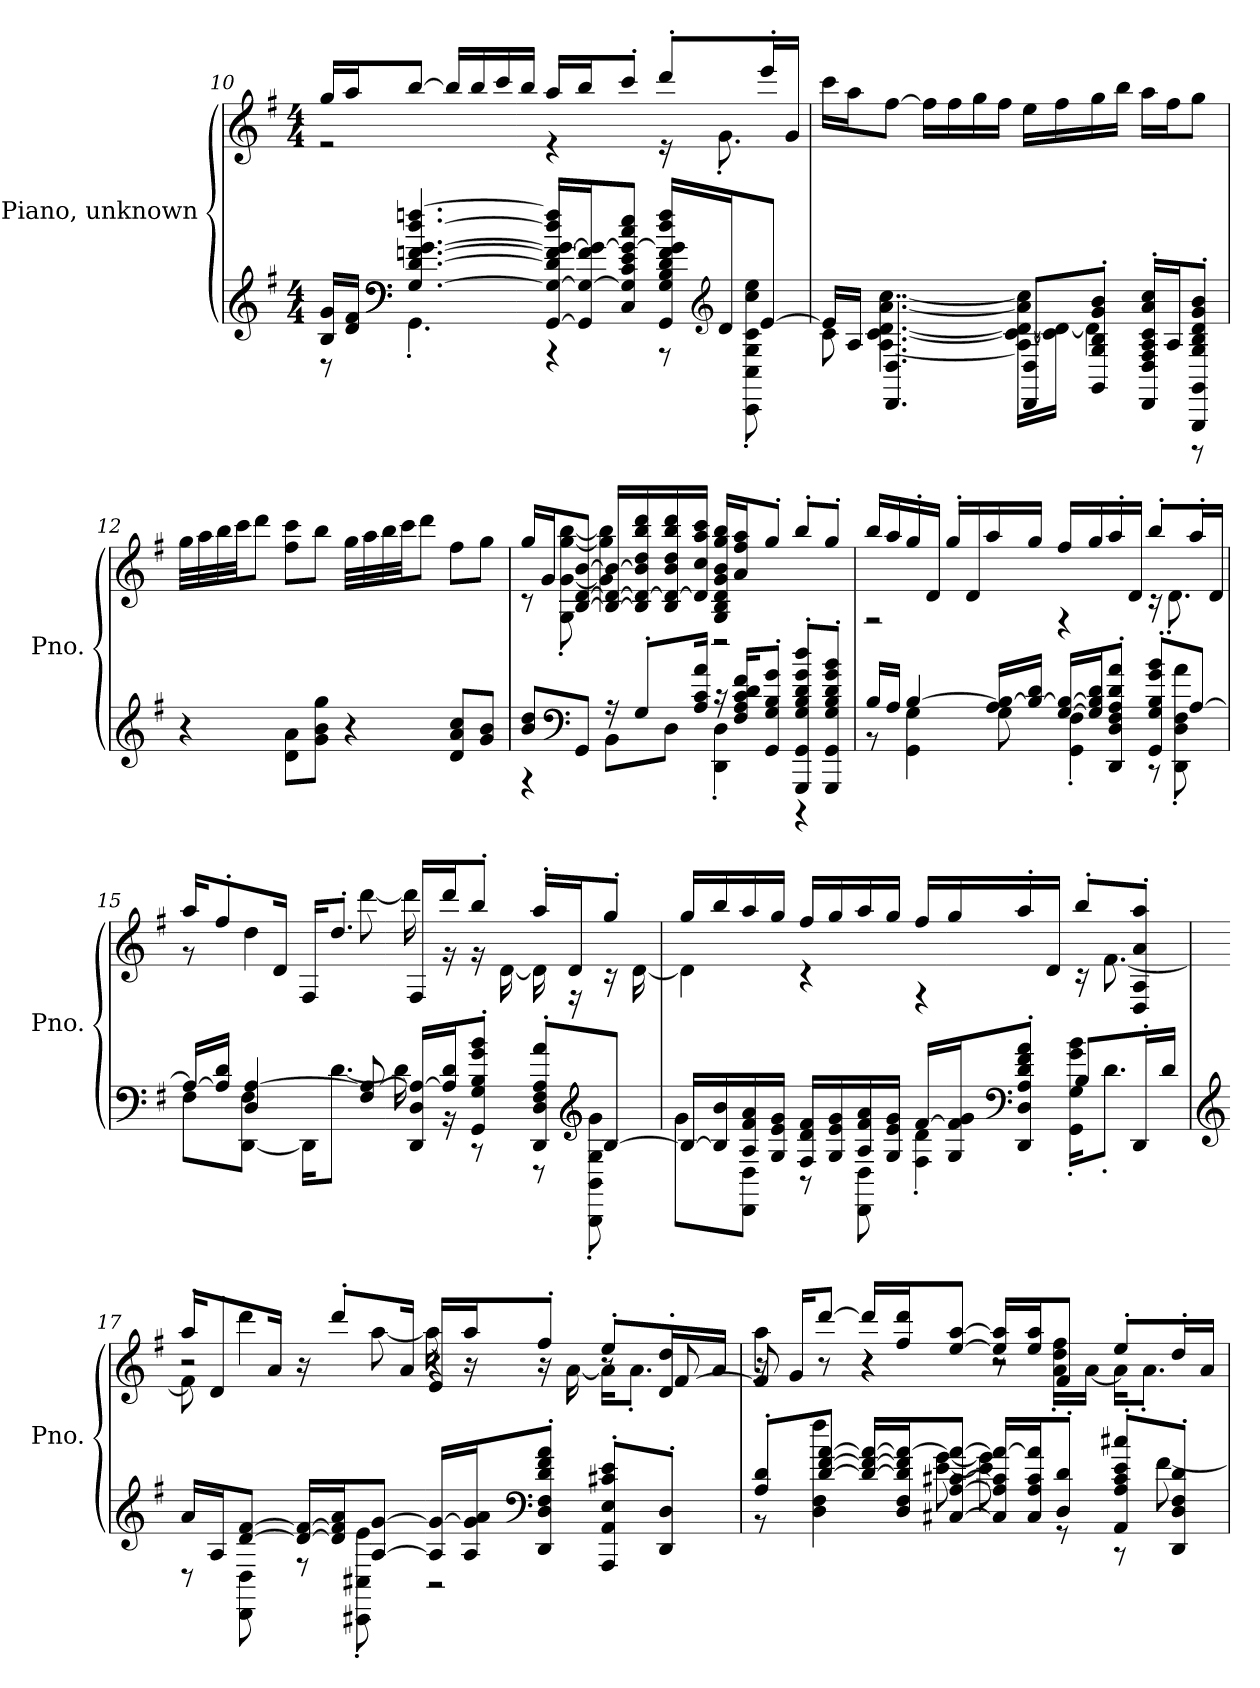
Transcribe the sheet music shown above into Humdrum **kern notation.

**kern	**kern
*part1	*part1
*staff2	*staff1
*I"Piano, unknown	*
*I'Pno.	*
!!LO:PB:g=z
*clefG2	*clefG2
*k[f#]	*k[f#]
*M4/4	*M4/4
=10	=10
*^	*^
16B/ 16g/LL	8r	16gg/LL	2r
16d/ 16f#/JJ	.	16aa/J	.
*clefF4	*	*	*
[4.G/ [4.d/ [4.fn/ [4.g/ [4.dd/ [4.ffn/	4.GG'\	[8bb/J	.
.	.	16bb/LL]	.
.	.	16bb/	.
.	.	16ccc/	.
.	.	16bb/JJ	.
[16GG/ 16G/_ 16d/] 16f/_ 16g/_ 16dd/] 16ff/]LL	4r	16aa/LL	4r
16GG/] 16G/_ 16f/] 16g/_J	.	16bb/J	.
8C/ 8G/] 8c/ 8e/ 8g/_ 8cc/ 8ee/J	.	8ccc'/J	.
16GG/ 16G/ 16B/ 16d/ 16f/ 16g/] 16dd/ 16ff/LL	8r	8ddd'/L	16r
*clefG2	*	*	*
16d/J	.	.	8.g'\
[8e/J	8CC\' 8C\' 8G\' 8c\' 8cc\' 8ee\'	16eee'/L	.
.	.	16g/JJ	.
*	*	*v	*v
=11	=11	=11
16e/LL]	8c\	16ccc\LL
16A/JJ	.	16aa\J
4.DD/' 4.D/'	[4.A\ [4.c\ [4.d\ [4.a\ [4.cc\	[8ff#\J
.	.	16ff#\LL]
.	.	16ff#\
.	.	16gg\
.	.	16ff#\JJ
8DD/ 8D/L	16A\] 16c\_ 16d\_ 16a\] 16cc\]LL	16ee\LL
.	16c\] 16d\_JJ	16ff#\
8GG/' 8G/' 8B/' 8g/' 8b/'J	4d\]	16gg\
.	.	16bb\JJ
16DD/' 16D/' 16F#/' 16A/' 16c/' 16a/' 16cc/'LL	.	16aa\LL
16A/J	.	16ff#\J
8GGG/' 8GG/' 8G/' 8B/' 8d/' 8g/' 8b/'J	8r	8gg\J
*v	*v	*
!!LO:LB:g=z
=12	=12
4r	32gg\LLL
.	32aa\
.	32bb\
.	32ccc\JJ
.	8ddd\J
8d\ 8a\L	8ff#\ 8ccc\L
8g\ 8b\ 8gg\J	8bb\J
4r	32gg\LLL
.	32aa\
.	32bb\
.	32ccc\JJ
.	8ddd\J
8d/ 8a/ 8cc/L	8ff#\L
8g/ 8b/J	8gg\J
=13	=13
*^	*^
8b/ 8dd/L	4r	16gg/LL	8r
.	.	16g/J	.
*clefF4	*	*	*
8GG/J	.	[8B/ [8d/ [8b/J	8G\' [8g\' [8gg\' [8bb\'
16r	8BB\L	16B/_ 16d/_ 16b/_LL	4g\] 4gg\] 4bb\]
8G'/L	.	16B/] 16d/_ 16b/] 16dd/ 16bb/ 16ddd/	.
.	8D\J	16B/ 16d/_ 16b/ 16dd/ 16bb/ 16ddd/	.
16A/ 16c/ 16a/Jk	.	16d/] 16cc/ 16aa/ 16ccc/JJ	.
16r	4DD\' 4D\'	16G/ 16B/ 16d/ 16g/ 16b/ 16gg/ 16bb/LL	2r
16F#/ 16A/ 16c/ 16d/ 16f#/KL	.	16a/ 16ff#/ 16aa/J	.
8GG/' 8G/' 8B/' 8g/'J	.	8gg'/J	.
8GGG/' 8GG/' 8G/' 8B/' 8d/' 8g/' 8dd/'L	4r	8bb'/L	.
8GGG/' 8GG/' 8G/' 8B/' 8d/' 8g/' 8b/'J	.	8gg'/J	.
!!LO:LB:g=z	!!
=14	=14	=14	=14
16B/LL	8r	16bb/LL	2r
16A/JJ	.	16aa/	.
[4B/	4GG\ 4G\	16gg'/	.
.	.	16d/JJ	.
.	.	16gg'/LL	.
.	.	16d/	.
16A/ 16B/_LL	8G\	16aa/	.
16B/_ 16d/JJ	.	16gg/JJ	.
[16G/ 16B/_LL	4GG\' 4F#\'	16ff#/LL	4r
16G/] 16B/] 16d/J	.	16gg/	.
8DD/' 8D/' 8F#/' 8A/' 8d/' 8a/'J	.	16aa'/	.
.	.	16d/JJ	.
8GG/' 8G/' 8B/' 8g/' 8b/'L	8r	8bb'/L	16r
.	.	.	8.d'\
[8A/J	8DD\' 8D\' 8F#\' 8a\'	16aa'/L	.
.	.	16d/JJ	.
=15	=15	=15	=15
16A/LL_	8F#\L	16aa/KL	8r
16A/] 16d/JJ	.	8ff#'/	.
4D/ [4A/	[8DD\ 8F#\J	.	4dd\
.	.	16d/Jk	.
.	16DD\KL]	16F#/KL	.
.	[8.d\J	8.dd'/J	.
8F#/ 8A/_	.	.	[8ddd\
16DD/ 16D/ 16A/_LL	16d\]	16F#/LL	16ddd\]
16A/] 16d/J	16r	16ddd/J	16r
8GG/' 8G/' 8B/' 8g/' 8b/'J	8r	8bb'/J	16r
.	.	.	[16d\
8DD/' 8D/' 8F#/' 8A/' 8a/'L	8r	16aa'/LL	16d\]
.	.	16d/J	16r
*clefG2	*	*	*
[8B/J	8BBB\' 8BB\' 8G\' 8g\'	8gg'/J	16r
.	.	.	[16d\
!!LO:LB:g=z	!!
=16	=16	=16	=16
16B/LL_	8g\L	16gg/LL	4d\]
16B/] 16b/	.	16bb/	.
16A/ 16f#/ 16a/	8DD\ 8D\J	16aa/	.
16G/ 16e/ 16g/JJ	.	16gg/JJ	.
16F#/ 16d/ 16f#/LL	8r	16ff#/LL	4r
16G/ 16e/ 16g/	.	16gg/	.
16A/ 16f#/ 16a/	8DD\ 8D\	16aa/	.
16G/ 16e/ 16g/JJ	.	16gg/JJ	.
[16f#/LL	4F#\' 4d\'	16ff#/LL	4r
16G/ 16f#/] 16g/J	.	16gg/	.
*clefF4	*	*	*
8DD/' 8D/' 8A/' 8d/' 8f#/' 8a/'J	.	16aa'/	.
.	.	16d/JJ	.
8B/L	16GG\' 16G\' 16g\' 16b\'KL	8bb'/L	16r
.	8.d'\J	.	[8.f#\
16DD'/L	.	8D/' 8A/' 8a/' 8aa/'J	.
16d/JJ	.	.	.
*	*	*v	*v
!!LO:LB:g=z
=17	=17	=17
*clefG2	*	*
*	*	*^
*	*	*	*^
16a/LL	8r	16aa'/KL	8f#\]	2r
16A/J	.	8d'/	.	.
[8d/ [8f#/J	8DD\ 8D\	.	4ddd\	.
.	.	16a/Jk	.	.
16d/_ 16f#/_LL	8r	16r	.	.
16d/] 16f#/] 16a/J	.	8ddd'/L	.	.
[8A/ [8g/J	8CC#X\' 8C#X\' 8e\'	.	[8aa\	.
.	.	16a/Jk	.	.
16A/] 16g/_LL	2r	16e/LL	16aa\]	4r
16A/ 16g/] 16a/J	.	16aa/J	16r	.
*clefF4	*	*	*	*
8DD/' 8D/' 8F#/' 8d/' 8f#/' 8a/'J	.	8ff#'/J	16r	.
.	.	.	[16a\	.
8AAA/' 8AA/' 8E/' 8c#X/' 8e/'L	.	8ee'/L	16a\KL]	8r
.	.	.	8.a'\J	.
8DD/' 8D/'J	.	16d/' 16dd/'L	.	[8f#/
.	.	16a/JJ	.	.
!!LO:LB:g=z	!!	!!
=18	=18	=18	=18	=18
8A/' 8d/'L	8r	16r	4aa'\	8f#/]
.	.	16g/KL	.	.
[8d/ [8f#/ [8a/J	4D\ 4F#\ 4ff#\	[8ddd/J	.	8r
16d/_ 16f#/_ 16a/_LL	.	16ddd/LL]	4r	4r
16D/ 16F#/ 16d/] 16f#/] 16a/_J	.	16ff#/ 16ddd/J	.	.
[8C#X/ [8A/ [8c#X/ 8a/_J	[8e\ [8g\	[8ee/ [8aa/J	.	.
16C#/] 16A/] 16c#/] 16a/_LL	8e\] 8g\]	16ee/] 16aa/]LL	8r	2r
16C#/ 16A/ 16c#/ 16a/]J	.	16ee/ 16aa/J	.	.
8D/' 8d/'J	8r	8f#/J	16a\' 16dd\' 16ff#\'LL	.
.	.	.	[16a\JJ	.
8AA/' 8A/' 8c#/' 8e/' 8cc#X/'L	8r	8ee'/L	16a\KL]	.
.	.	.	8.a'\J	.
8DD/' 8D/' 8F#/' 8d/'J	[8f#\	16dd'/L	.	.
.	.	16a/JJ	.	.
*v	*v	*	*	*
*	*v	*v	*v
=	=
*-	*-
